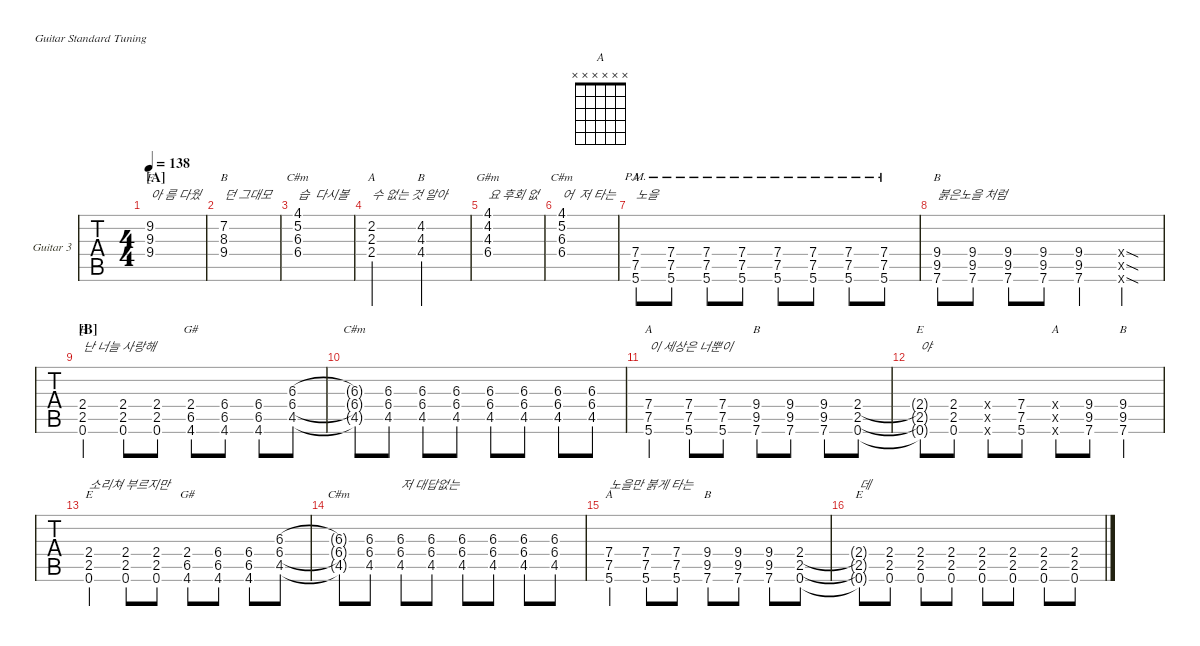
\defaultSystemsLayout 4
\hideDynamics
\bracketExtendMode nobrackets
\firstSystemTrackNameOrientation horizontal
\track ("Guitar 3" "Guitar 3") {defaultSystemsLayout 4 instrument distortionguitar}
\staff {tabs}
\tuning (E4 B3 G3 D3 A2 E2)
\chord ("C#m" x x 6 6 4 x) {firstfret 4 showdiagram false showfingering false}
\chord ("A" x x x 7 7 5) {firstfret 5 showdiagram false showfingering false}
\chord ("B" x x x 9 9 7) {firstfret 7 showdiagram false showfingering false}
\chord ("E" x x x 2 2 0) {showdiagram false showfingering false barre 2}
\chord ("B" x 4 4 4 x x) {showdiagram false showfingering false barre (4 4)}
\chord ("C#m" 4 5 6 6 x x) {firstfret 4 showdiagram false showfingering false}
\chord ("A" x 2 2 2 x x) {showdiagram false showfingering false barre (2 2)}
\chord ("G#m" 4 4 4 6 x x) {firstfret 4 showdiagram false showfingering false barre (4 4)}
\chord ("E" x 9 9 9 x x) {firstfret 9 showdiagram false showfingering false barre (9 9)}
\chord ("B" x 7 8 9 x x) {firstfret 7 showdiagram false showfingering false}
\chord ("G#" x x x 2 6 4) {firstfret 2 showdiagram false showfingering false}
\chord ("A" x x x x x x)
\ts (4 4)
\section ("A" "")
\tempo 138
\clef g2
\ks c
(9.2{acc #} 9.3 9.4).1{ch "E" txt "아 름 다웠" dy mf} |
(7.2{acc #} 8.3{acc #} 9.4).1{ch "B" txt "던 그대모"} |
(4.1{acc #} 5.2 6.3{acc #} 6.4{acc #}).1{ch "C#m" txt "습  다시볼"} |
(2.2{acc #} 2.3 2.4).2{ch "A" txt "수 없는 것 알아"} (4.4{acc #} 4.3 4.2{acc #}).2{ch "B"} |
(4.2{acc #} 4.1{acc #} 4.3 6.4{acc #}).1{ch "G#m" txt "요 후회 없"} |
(4.1{acc #} 5.2 6.3{acc #} 6.4{acc #}).1{ch "C#m" txt "어  저 타는"} |
(5.6{pm} 7.5{pm} 7.4{pm}).8{ch "A" txt "노을" instrument distortionguitar} (5.6{pm} 7.5{pm} 7.4{pm}).8 (5.6{pm} 7.5{pm} 7.4{pm}).8 (5.6{pm} 7.5{pm} 7.4{pm}).8 (5.6{pm} 7.5{pm} 7.4{pm}).8 (5.6{pm} 7.5{pm} 7.4{pm}).8 (5.6{pm} 7.5{pm} 7.4{pm}).8 (5.6{pm} 7.5{pm} 7.4{pm}).8 |
(9.4 9.5{acc #} 7.6).8{ch "B" txt "붉은노을 처럼"} (9.4 9.5{acc #} 7.6).8 (9.4 9.5{acc #} 7.6).8 (9.4 9.5{acc #} 7.6).8 (9.4 9.5{acc #} 7.6).4 (0.6{sod x} 0.5{sod x} 0.4{sod x}).4 |
\section ("B" "")
(2.4 2.5 0.6).4{ch "E" txt "난 너늘 사랑해"} (2.4 2.5 0.6).8 (2.4 2.5 0.6).8 (2.4 6.5{acc #} 4.6{acc #}).8{ch "G#"} (6.4{acc #} 6.5{acc #} 4.6{acc #}).8 (6.4{acc #} 6.5{acc #} 4.6{acc #}).8 (6.3{acc #} 6.4{acc #} 4.5{acc #}).8 |
(6.3{t acc #} 6.4{t acc #} 4.5{t acc #}).8{ch "C#m"} (6.3{acc #} 6.4{acc #} 4.5{acc #}).8 (6.3{acc #} 6.4{acc #} 4.5{acc #}).8 (6.3{acc #} 6.4{acc #} 4.5{acc #}).8 (6.3{acc #} 6.4{acc #} 4.5{acc #}).8 (6.3{acc #} 6.4{acc #} 4.5{acc #}).8 (6.3{acc #} 6.4{acc #} 4.5{acc #}).8 (6.3{acc #} 6.4{acc #} 4.5{acc #}).8 |
(7.4 7.5 5.6).4{ch "A" txt "이 세상은 너뿐이"} (7.4 7.5 5.6).8 (7.4 7.5 5.6).8 (7.6 9.5{acc #} 9.4).8{ch "B"} (7.6 9.5{acc #} 9.4).8 (7.6 9.5{acc #} 9.4).8 (2.4 2.5 0.6).8 |
(2.4{t} 2.5{t} 0.6{t}).8{ch "E" txt "야"} (0.6 2.5 2.4).8 (0.4{x} 0.5{x} 0.6{x}).8 (5.6 7.5 7.4).8 (0.4{x} 0.5{x} 0.6{x}).8{ch "A"} (7.6 9.5{acc #} 9.4).8 (9.4{st} 9.5{st acc #} 7.6{st}).4{ch "B"} |
(2.4 2.5 0.6).4{ch "E" txt "소리쳐 부르지만"} (2.4 2.5 0.6).8 (2.4 2.5 0.6).8 (2.4 6.5{acc #} 4.6{acc #}).8{ch "G#"} (6.4{acc #} 6.5{acc #} 4.6{acc #}).8 (6.4{acc #} 6.5{acc #} 4.6{acc #}).8 (6.3{acc #} 6.4{acc #} 4.5{acc #}).8 |
(6.3{t acc #} 6.4{t acc #} 4.5{t acc #}).8{ch "C#m"} (6.3{acc #} 6.4{acc #} 4.5{acc #}).8 (6.3{acc #} 6.4{acc #} 4.5{acc #}).8{txt "저 대답없는"} (6.3{acc #} 6.4{acc #} 4.5{acc #}).8 (6.3{acc #} 6.4{acc #} 4.5{acc #}).8 (6.3{acc #} 6.4{acc #} 4.5{acc #}).8 (6.3{acc #} 6.4{acc #} 4.5{acc #}).8 (6.3{acc #} 6.4{acc #} 4.5{acc #}).8 |
(7.4 7.5 5.6).4{ch "A" txt "노을만 붉게 타는"} (7.4 7.5 5.6).8 (7.4 7.5 5.6).8 (7.6 9.5{acc #} 9.4).8{ch "B"} (7.6 9.5{acc #} 9.4).8 (7.6 9.5{acc #} 9.4).8 (2.4 2.5 0.6).8 |
(2.4{t} 2.5{t} 0.6{t}).8{ch "E" txt "데"} (0.6 2.5 2.4).8 (0.6 2.5 2.4).8 (0.6 2.5 2.4).8 (0.6 2.5 2.4).8 (0.6 2.5 2.4).8 (0.6 2.5 2.4).8 (0.6 2.5 2.4).8
